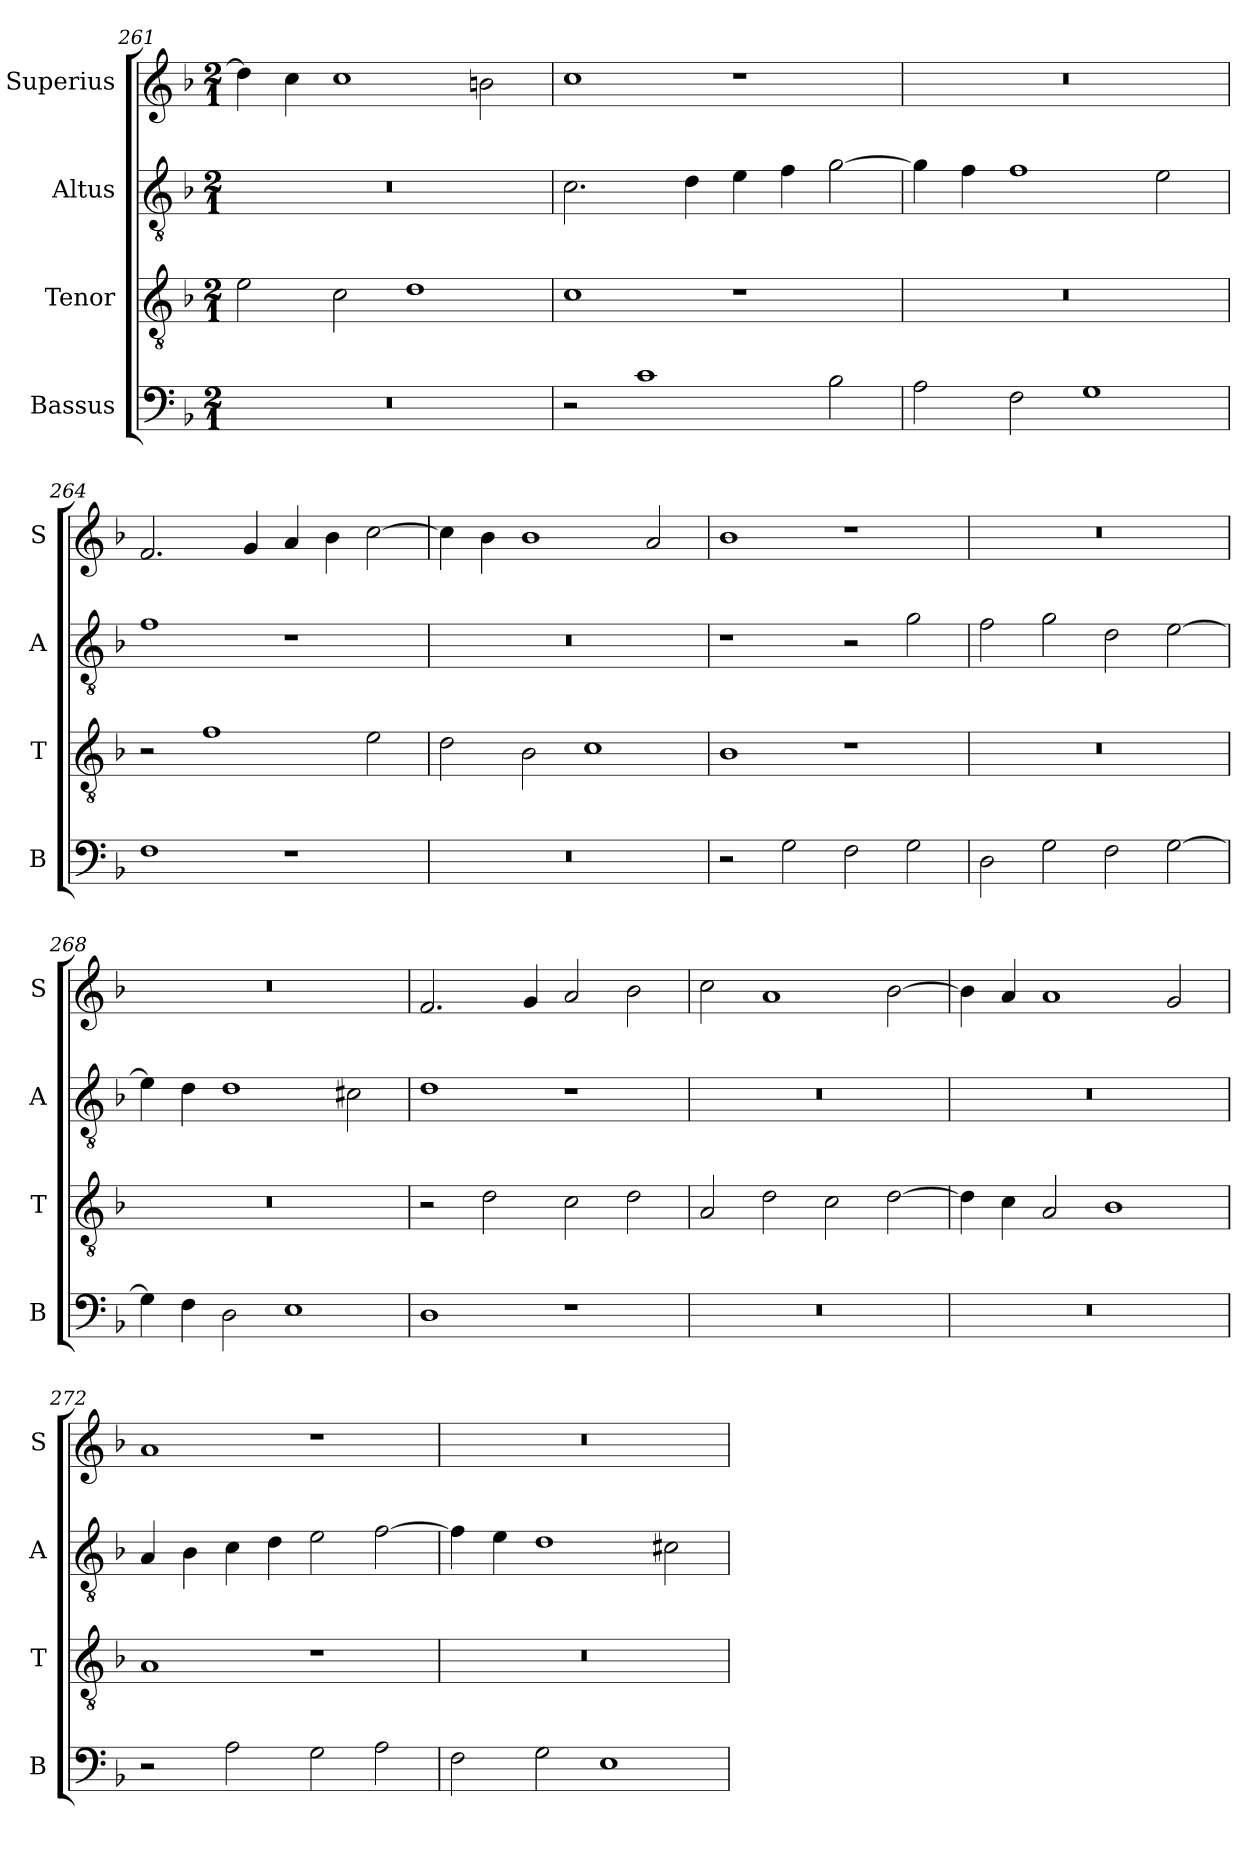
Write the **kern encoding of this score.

**kern	**kern	**kern	**kern
*part4	*part3	*part2	*part1
*staff4	*staff3	*staff2	*staff1
*I"Bassus	*I"Tenor	*I"Altus	*I"Superius
*I'B	*I'T	*I'A	*I'S
*clefF4	*clefGv2	*clefGv2	*clefG2
*k[b-]	*k[b-]	*k[b-]	*k[b-]
*M2/1	*M2/1	*M2/1	*M2/1
=261	=261	=261	=261
0r	2e\	0r	4dd\]
.	.	.	4cc\
.	2c\	.	1cc
.	1d	.	.
.	.	.	2bn\
=262	=262	=262	=262
2r	1c	2.c\	1cc
1c	.	.	.
.	.	4d\	.
.	1r	4e\	1r
.	.	4f\	.
2B-\	.	[2g\	.
=263	=263	=263	=263
2A\	0r	4g\]	0r
.	.	4f\	.
2F\	.	1f	.
1G	.	.	.
.	.	2e\	.
=264	=264	=264	=264
1F	2r	1f	2.f/
.	1f	.	.
.	.	.	4g/
1r	.	1r	4a/
.	.	.	4b-\
.	2e\	.	[2cc\
=265	=265	=265	=265
0r	2d\	0r	4cc\]
.	.	.	4b-\
.	2B-\	.	1b-
.	1c	.	.
.	.	.	2a/
=266	=266	=266	=266
2r	1B-	1r	1b-
2G\	.	.	.
2F\	1r	2r	1r
2G\	.	2g\	.
=267	=267	=267	=267
2D\	0r	2f\	0r
2G\	.	2g\	.
2F\	.	2d\	.
[2G\	.	[2e\	.
=268	=268	=268	=268
4G\]	0r	4e\]	0r
4F\	.	4d\	.
2D\	.	1d	.
1E	.	.	.
.	.	2c#X\	.
=269	=269	=269	=269
1D	2r	1d	2.f/
.	2d\	.	.
.	.	.	4g/
1r	2c\	1r	2a/
.	2d\	.	2b-\
=270	=270	=270	=270
0r	2A/	0r	2cc\
.	2d\	.	1a
.	2c\	.	.
.	[2d\	.	[2b-\
=271	=271	=271	=271
0r	4d\]	0r	4b-\]
.	4c\	.	4a/
.	2A/	.	1a
.	1B-	.	.
.	.	.	2g/
=272	=272	=272	=272
2r	1A	4A/	1a
.	.	4B-\	.
2A\	.	4c\	.
.	.	4d\	.
2G\	1r	2e\	1r
2A\	.	[2f\	.
=273	=273	=273	=273
2F\	0r	4f\]	0r
.	.	4e\	.
2G\	.	1d	.
1E	.	.	.
.	.	2c#X\	.
=	=	=	=
*-	*-	*-	*-
